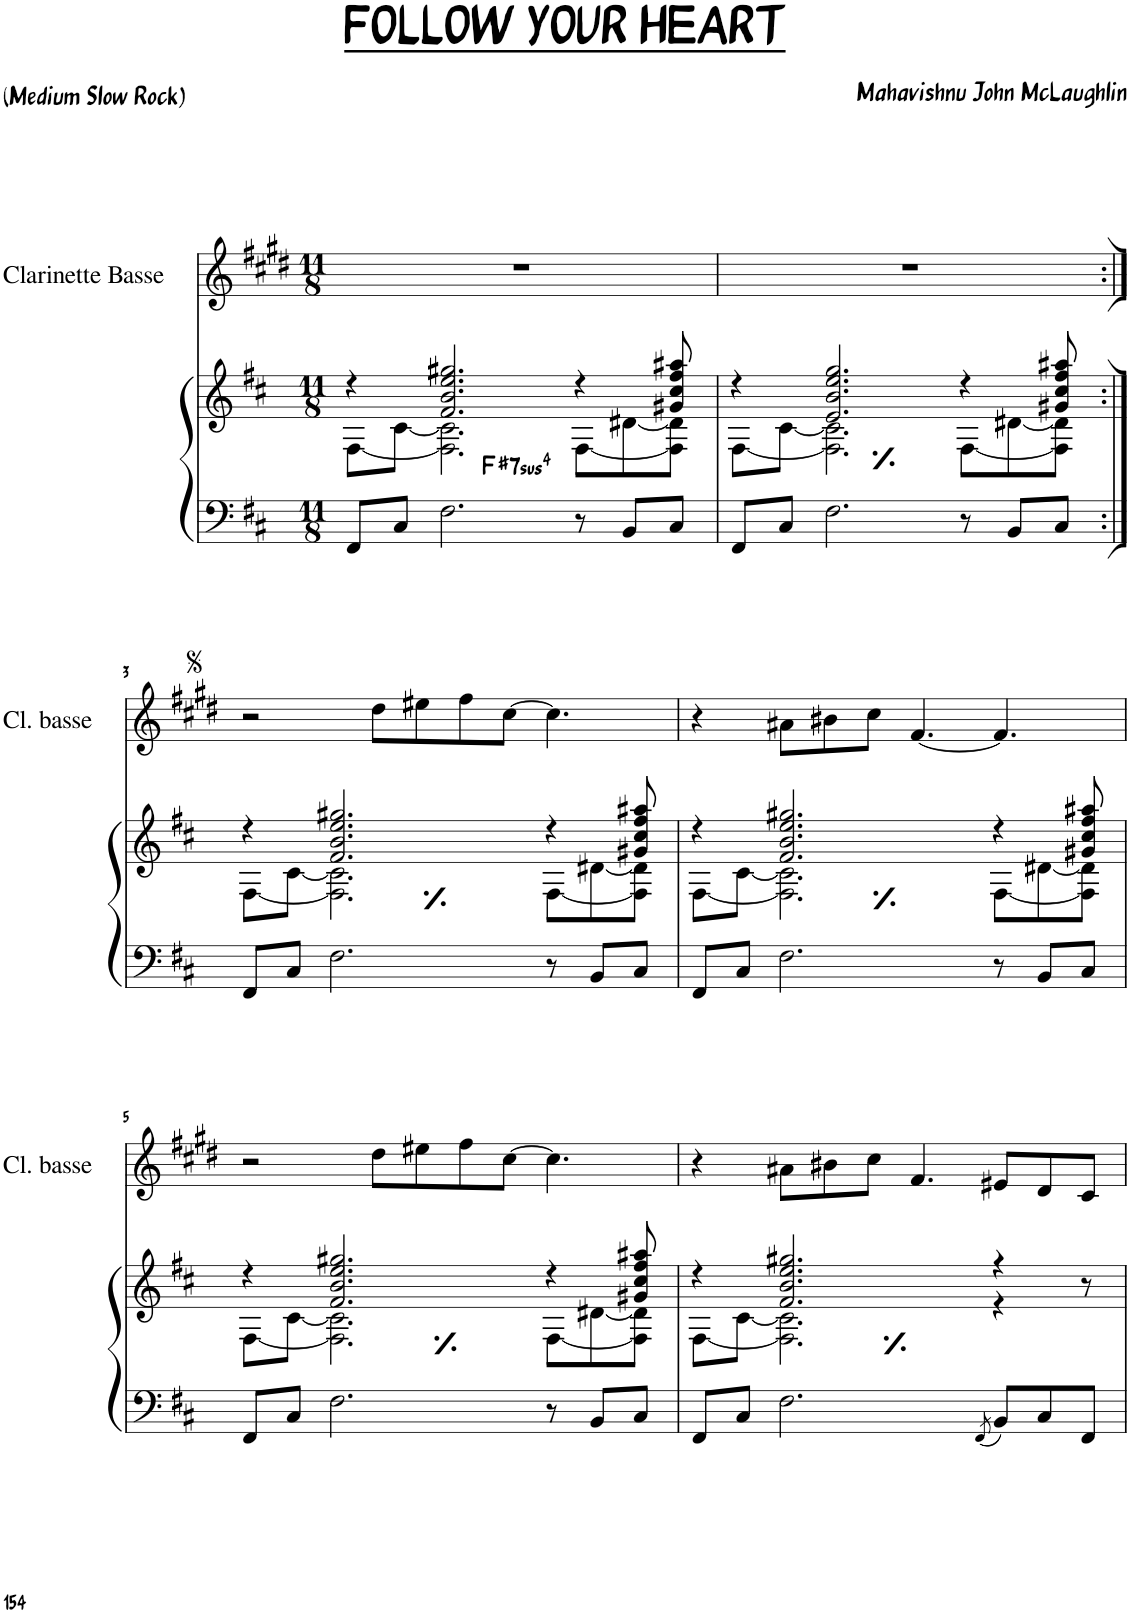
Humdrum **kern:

**kern	**kern	**harte	**kern
*part2	*part2	*part2	*part1
*staff3	*staff2	*	*staff1
*I"Piano	*	*	*I"Clarinette Basse
*I'Pno	*	*	*I'Cl. basse
*clefF4	*clefG2	*	*clefG2
*	*	*	*Trd8c14
*k[f#c#]	*k[f#c#]	*	*k[f#c#g#d#]
*M11/8	*M11/8	*	*M11/8
=1	=1	=1	=1
*	*^	*	*
8FF#/L	4r	[8F#\L	.	8%11r
8C#/J	.	[8c#\J	.	.
!	!	!	!LO:H:kt=74	!
2.F#\	2.f#/ 2.b/ 2.ee/ 2.gg#X/	2.F#\] 2.c#\]	F#:sus4(7)	.
8r	4r	[8F#\L	.	.
8BB/L	.	[8d#X\	.	.
8C#/J	8g#X/ 8cc#/ 8ff#/ 8aa#X/	8F#\] 8d#\]J	.	.
=2	=2	=2	=2	=2
8FF#/L	4r	[8F#\L	.	8%11r
8C#/J	.	[8c#\J	.	.
2.F#\	2.e/ 2.b/ 2.ee/ 2.gg/	2.F#\] 2.c#\]	.	.
8r	4r	[8F#\L	.	.
8BB/L	.	[8d#X\	.	.
8C#/J	8g#X/ 8cc#/ 8ff#/ 8aa#X/	8F#\] 8d#\]J	.	.
!!LO:LB:g=z
=3:|!	=3:|!	=3:|!	=3:|!	=3:|!
*k[f#c#]	*k[f#c#]	*	*	*k[f#c#g#d#]
8FF#/L	4r	[8F#\L	.	2r
8C#/J	.	[8c#\J	.	.
2.F#\	2.f#/ 2.b/ 2.ee/ 2.gg#X/	2.F#\] 2.c#\]	.	.
.	.	.	.	8dd#\L
.	.	.	.	8ee#X\
.	.	.	.	8ff#\
.	.	.	.	[8cc#\J
8r	4r	[8F#\L	.	4.cc#\]
8BB/L	.	[8d#X\	.	.
8C#/J	8g#X/ 8cc#/ 8ff#/ 8aa#X/	8F#\] 8d#\]J	.	.
=4	=4	=4	=4	=4
8FF#/L	4r	[8F#\L	.	4r
8C#/J	.	[8c#\J	.	.
2.F#\	2.f#/ 2.b/ 2.ee/ 2.gg#X/	2.F#\] 2.c#\]	.	8a#X\L
.	.	.	.	8b#X\
.	.	.	.	8cc#\J
.	.	.	.	[4.f#/
8r	4r	[8F#\L	.	4.f#/]
8BB/L	.	[8d#X\	.	.
8C#/J	8g#X/ 8cc#/ 8ff#/ 8aa#X/	8F#\] 8d#\]J	.	.
!!LO:LB:g=z
=5	=5	=5	=5	=5
8FF#/L	4r	[8F#\L	.	2r
8C#/J	.	[8c#\J	.	.
2.F#\	2.f#/ 2.b/ 2.ee/ 2.gg#X/	2.F#\] 2.c#\]	.	.
.	.	.	.	8dd#\L
.	.	.	.	8ee#X\
.	.	.	.	8ff#\
.	.	.	.	[8cc#\J
8r	4r	[8F#\L	.	4.cc#\]
8BB/L	.	[8d#X\	.	.
8C#/J	8g#X/ 8cc#/ 8ff#/ 8aa#X/	8F#\] 8d#\]J	.	.
=6	=6	=6	=6	=6
8FF#/L	4r	[8F#\L	.	4r
8C#/J	.	[8c#\J	.	.
2.F#\	2.f#/ 2.b/ 2.ee/ 2.gg#X/	2.F#\] 2.c#\]	.	8a#X\L
.	.	.	.	8b#X\
.	.	.	.	8cc#\J
.	.	.	.	4.f#/
8qFF#/	.	.	.	.
8BB/L	4r	4r	.	8e#X/L
8C#/	.	.	.	8d#/
8FF#/J	8r	8ryy	.	8c#/J
*	*v	*v	*	*
=	=	=	=
*-	*-	*-	*-
